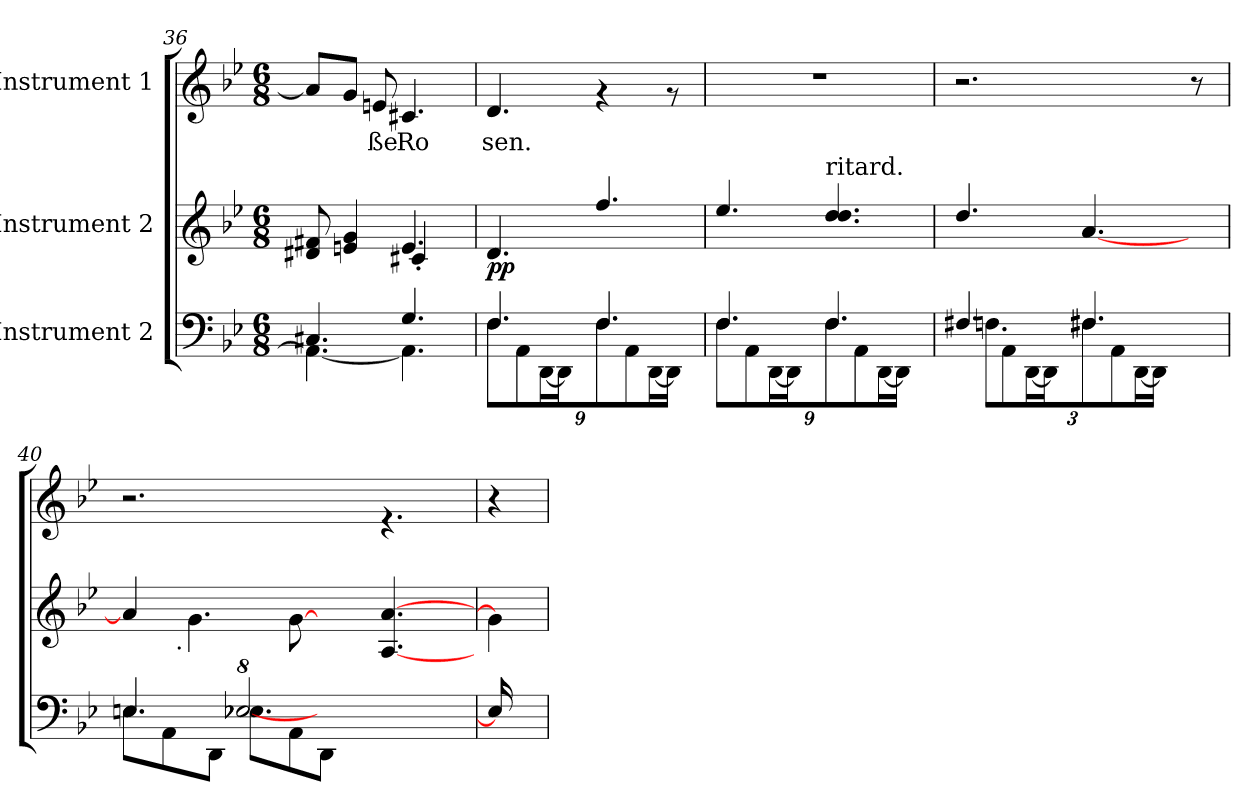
**kern	**kern	**dynam	**kern	**text
*part3	*part2	*part2	*part1	*part1
*staff3	*staff2	*staff2	*staff1	*staff1
*I"Instrument 2	*I"Instrument 2	*	*I"Instrument 1	*
*clefF4	*clefG2	*	*clefG2	*
*k[b-e-]	*k[b-e-]	*	*k[b-e-]	*
*B-:	*B-:	*	*B-:	*
*M6/8	*M6/8	*	*M6/8	*
=36	=36	=36	=36	=36
*^	*^	*	*	*
!	!	!	!	!	!	!LO:LY:b:cj
4.C#X/	4.AA\_<	8d#X/ 8f#X/	4.ryy	.	8a/L]	.
!	!	!	!	!	!	!LO:LY:b:cj
.	.	4g/ 4en/	.	.	8g/J	.
!	!	!	!	!	!	!LO:LY:b:cj
.	.	.	.	.	8en/	ße
!	!	!	!	!	!	!LO:LY:b:cj
4.G/	4.AA\]	4.e/	4c#X'>/	.	4.c#X/	Ro
.	.	.	8ryy	.	.	.
*	*	*v	*v	*	*	*
=37	=37	=37	=37	=37	=37
*	*Xbrackettup	*	*	*	*
*	*	*^	*	*	*
!	!	!	!	!LO:DY:b	!	!LO:LY:b:cj
*	*	*v	*v	*	*	*
4.F/	12.F\L	4.d/	pp	4.d/	sen.
.	12AA\	.	.	.	.
.	[24DD\J	.	.	.	.
.	24DD\J]	.	.	.	.
.	12ryy	.	.	.	.
4.F/	12.F\L	4.ff/	.	4rf	.
.	12AA\	.	.	.	.
.	[24DD\J	.	.	.	.
.	24DD\J]	.	.	8rf	.
.	12ryy	.	.	.	.
=38	=38	=38	=38	=38	=38
4.F/	12.F\L	4.ee-/	.	2.r	.
.	12AA\	.	.	.	.
.	[24DD\J	.	.	.	.
.	24DD\J]	.	.	.	.
.	12ryy	.	.	.	.
!	!	!LO:TX:a:t=ritard.	!	!	!
4.F/	12.F\L	4.dd/ 4.dd/	.	.	.
.	12AA\	.	.	.	.
.	[24DD\J	.	.	.	.
.	24DD\J]	.	.	.	.
.	12ryy	.	.	.	.
!!LO:LB:g=z
=39	=39	=39	=39	=39	=39
4.F#X/	12.F\L	4.dd/	.	2.r	.
.	12AA\	.	.	.	.
.	[24DD\J	.	.	.	.
.	24DD\J]	.	.	.	.
.	12ryy	.	.	.	.
4.F#/	12.F#\L	[>4.a/	.	.	.
.	12AA\	.	.	.	.
.	[24DD\J	.	.	.	.
.	24DD\J]	.	.	.	.
.	8ryy	.	.	.	.
8ryy	.	8ryy	.	8r	.
.	12ryy	.	.	.	.
=40	=40	=40	=40	=40	=40
*	*	*^	*	*	*
8.E-\L	4.En/	4a/]	8..ryy	.	2.r	.
8AA\	.	.	.	.	.	.
!	!	!	!LO:TX:b:t=.	!	!	!
.	.	.	1ryy	.	.	.
.	.	4.g\	.	.	.	.
8DD\J	.	.	.	.	.	.
.	16ryy	.	.	.	.	.
8.E-\L	[16%5E-X/	.	.	.	.	.
8AA\	.	[8g\	.	.	.	.
8DD\J	2ryy	4ryy	.	.	4ryy	.
2ryy	.	.	.	.	.	.
.	.	[>4.A/ [>4.a/	.	.	4.rf	.
.	.	.	8ryy	.	.	.
.	8ryy	.	.	.	.	.
.	.	.	32ryy	.	.	.
*v	*v	*	*	*	*	*
*	*v	*v	*	*	*
=41	=41	=41	=41	=41
16E-/]	4g\]	.	4r	.
8.ryy	.	.	.	.
=	=	=	=	=
*-	*-	*-	*-	*-
